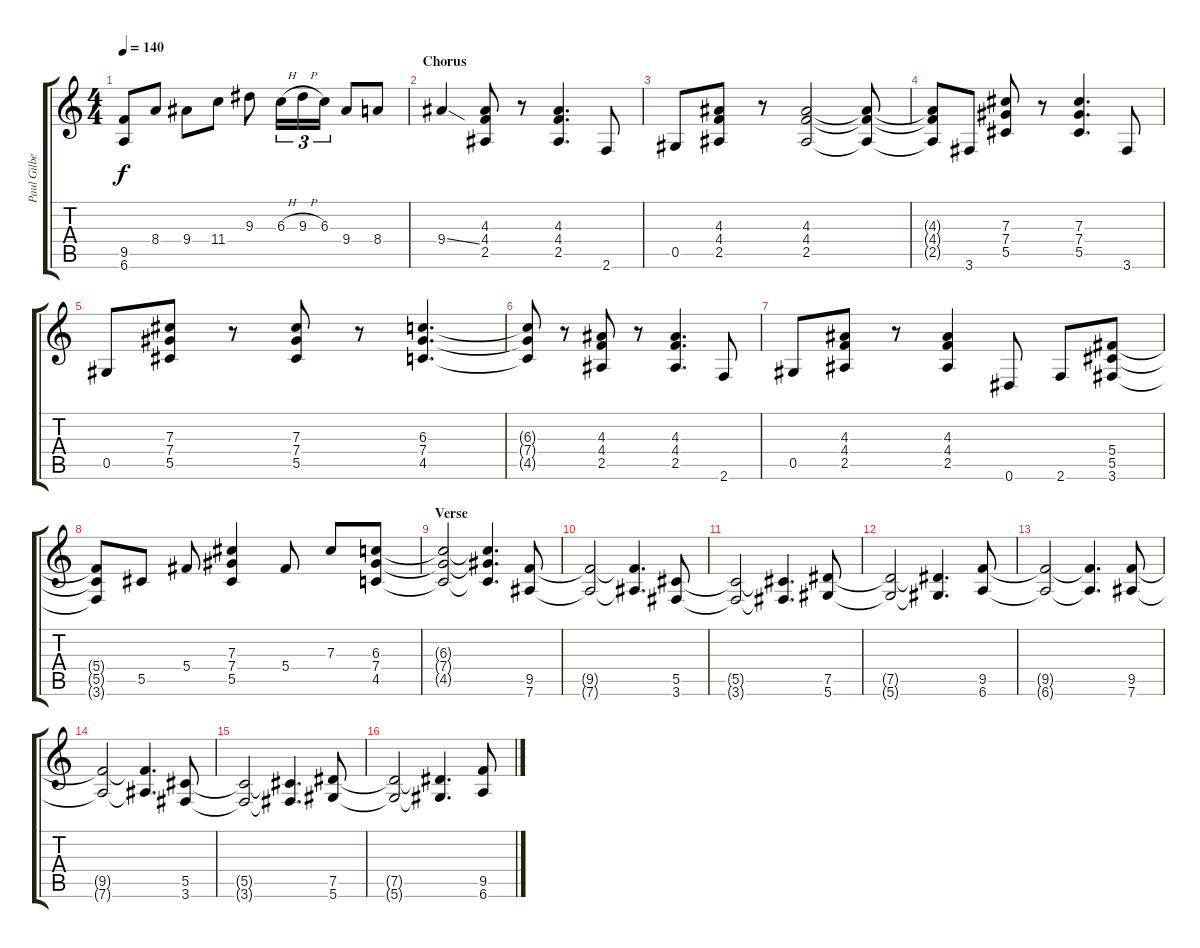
\track ("Paul Gilbert" "Paul Gilbe") {instrument distortionguitar}
\staff {score tabs}
\tuning (Eb4 Bb3 Gb3 Db3 Ab2 Eb2) {hide}
\ts (4 4)
\tempo 140
\clef g2
\ks c
(9.5{t} 6.6{t}).8{dy f} 8.4.8 9.4.8 11.4.8 9.3.8 6.3{h}.16{tu (3 2)} 9.3{h}.16{tu (3 2)} 6.3.16{tu (3 2)} 9.4.8 8.4.8 |
\section ("" "Chorus")
9.4{ss}.4 (4.3 4.4 2.5).8 r.8 (4.3 4.4 2.5).4{d} 2.6.8 |
0.5.8 (4.3 4.4 2.5).8 r.8 (4.3 4.4 2.5).2 (4.3{t} 4.4{t} 2.5{t}).8 |
(4.3{t} 4.4{t} 2.5{t}).8 3.6.8 (7.3 7.4 5.5).8 r.8 (7.3 7.4 5.5).4{d} 3.6.8 |
0.5.8 (7.3 7.4 5.5).8 r.8 (7.3 7.4 5.5).8 r.8 (6.3 7.4 4.5).4{d} |
(6.3{t} 7.4{t} 4.5{t}).8 r.8 (4.3 4.4 2.5).8 r.8 (4.3 4.4 2.5).4{d} 2.6.8 |
0.5.8 (4.3 4.4 2.5).8 r.8 (4.3 4.4 2.5).4 0.6.8 2.6.8 (5.4 5.5 3.6).8 |
(5.4{t} 5.5{t} 3.6{t}).8 5.5.8 5.4.8 (7.3 7.4 5.5).4 5.4.8 7.3.8 (6.3 7.4 4.5).8 |
\section ("" "Verse")
(6.3{t} 7.4{t} 4.5{t}).2 (6.3{t} 7.4{t} 4.5{t}).4{d} (9.5 7.6).8 |
(9.5{t} 7.6{t}).2 (9.5{t} 7.6{t}).4{d} (5.5 3.6).8 |
(5.5{t} 3.6{t}).2 (5.5{t} 3.6{t}).4{d} (7.5 5.6).8 |
(7.5{t} 5.6{t}).2 (7.5{t} 5.6{t}).4{d} (9.5 6.6).8 |
(9.5{t} 6.6{t}).2 (9.5{t} 6.6{t}).4{d} (9.5 7.6).8 |
(9.5{t} 7.6{t}).2 (9.5{t} 7.6{t}).4{d} (5.5 3.6).8 |
(5.5{t} 3.6{t}).2 (5.5{t} 3.6{t}).4{d} (7.5 5.6).8 |
(7.5{t} 5.6{t}).2 (7.5{t} 5.6{t}).4{d} (9.5 6.6).8
